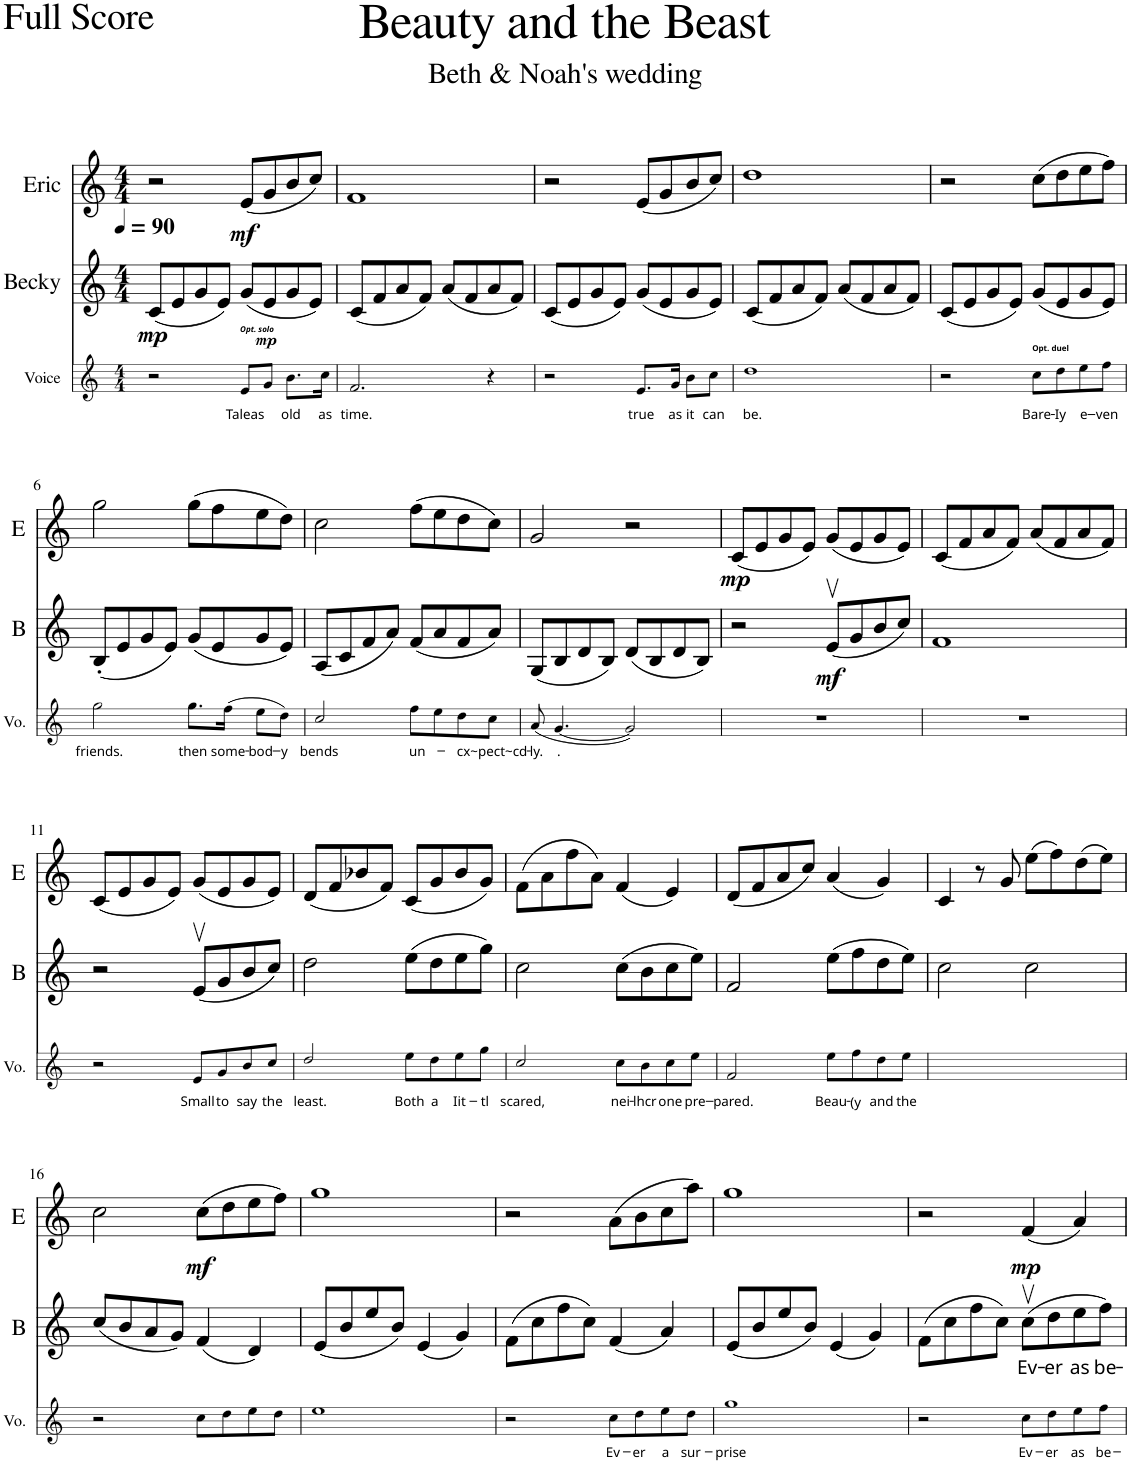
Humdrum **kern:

**kern	**text	**dynam	**kern	**text	**dynam	**kern	**dynam
*part3	*part3	*part3	*part2	*part2	*part2	*part1	*part1
*staff3	*staff3	*staff3	*staff2	*staff2	*staff2	*staff1	*staff1
*I"Voice	*	*	*I"Becky	*	*	*I"Eric	*
*I'Vo.	*	*	*I'B	*	*	*I'E	*
*stria5	*	*	*	*	*	*	*
*clefG2	*	*	*clefG2	*	*	*clefG2	*
*k[]	*	*	*k[]	*	*	*k[]	*
*M4/4	*	*	*M4/4	*	*	*M4/4	*
*MM90	*	*	*MM90	*	*	*MM90	*
=1	=1	=1	=1	=1	=1	=1	=1
!	!	!	!	!	!LO:DY:b	!	!
2r	.	.	(<8c/L	.	mp	2r	.
.	.	.	8e/	.	.	.	.
.	.	.	8g/	.	.	.	.
.	.	.	8e/J)	.	.	.	.
!LO:TX:a:Bi:t=Opt. solo	!	!	!	!	!	!	!
!	!LO:LY:b	!	!	!	!	!	!LO:DY:b
8e/L	Taleas	.	(<8g/L	.	.	(8e/L	mf
!	!	!LO:DY:a	!	!	!	!	!
8g/J	.	mp	8e/	.	.	8g/	.
!	!LO:LY:b	!	!	!	!	!	!
8.b\L	old	.	8g/	.	.	8b/	.
.	.	.	8e/J)	.	.	8cc/J)	.
!	!LO:LY:b	!	!	!	!	!	!
16cc\Jk	as	.	.	.	.	.	.
=2	=2	=2	=2	=2	=2	=2	=2
!	!LO:LY:b	!	!	!	!	!	!
2.f/	time.	.	(8c/L	.	.	1f	.
.	.	.	8f/	.	.	.	.
.	.	.	8a/	.	.	.	.
.	.	.	8f/J)	.	.	.	.
.	.	.	(<8a/L	.	.	.	.
.	.	.	8f/	.	.	.	.
4r	.	.	8a/	.	.	.	.
.	.	.	8f/J)	.	.	.	.
=3	=3	=3	=3	=3	=3	=3	=3
2r	.	.	(<8c/L	.	.	2r	.
.	.	.	8e/	.	.	.	.
.	.	.	8g/	.	.	.	.
.	.	.	8e/J)	.	.	.	.
!	!LO:LY:b	!	!	!	!	!	!
8.e/L	true	.	(8g/L	.	.	(8e/L	.
.	.	.	8e/	.	.	8g/	.
!	!LO:LY:b	!	!	!	!	!	!
16g/Jk	as	.	.	.	.	.	.
!	!LO:LY:b	!	!	!	!	!	!
8b\L	it	.	8g/	.	.	8b/	.
!	!LO:LY:b	!	!	!	!	!	!
8cc\J	can	.	8e/J)	.	.	8cc/J)	.
=4	=4	=4	=4	=4	=4	=4	=4
!	!LO:LY:b	!	!	!	!	!	!
1dd	be.	.	(<8c/L	.	.	1dd	.
.	.	.	8f/	.	.	.	.
.	.	.	8a/	.	.	.	.
.	.	.	8f/J)	.	.	.	.
.	.	.	(<8a/L	.	.	.	.
.	.	.	8f/	.	.	.	.
.	.	.	8a/	.	.	.	.
.	.	.	8f/J)	.	.	.	.
=5	=5	=5	=5	=5	=5	=5	=5
2r	.	.	(<8c/L	.	.	2r	.
.	.	.	8e/	.	.	.	.
.	.	.	8g/	.	.	.	.
.	.	.	8e/J)	.	.	.	.
!LO:TX:a:B:t=Opt. duel	!	!	!	!	!	!	!
!	!LO:LY:b	!	!	!	!	!	!
8cc\L	Bare-	.	(<8g/L	.	.	(>8cc\L	.
!	!LO:LY:b	!	!	!	!	!	!
8dd\	-Iy	.	8e/	.	.	8dd\	.
!	!LO:LY:b	!	!	!	!	!	!
8ee\	e-	.	8g/	.	.	8ee\	.
!	!LO:LY:b	!	!	!	!	!	!
8ff\J	-ven	.	8e/J)	.	.	8ff\J)	.
!!LO:LB:g=z
=6	=6	=6	=6	=6	=6	=6	=6
!	!LO:LY:b	!	!	!	!	!	!
2gg\	friends.	.	(<8B'/L	.	.	2gg\	.
.	.	.	8e/	.	.	.	.
.	.	.	8g/	.	.	.	.
.	.	.	8e/J)	.	.	.	.
!	!LO:LY:b	!	!	!	!	!	!
8.gg\L	then	.	(<8g/L	.	.	(>8gg\L	.
.	.	.	8e/	.	.	8ff\	.
!	!LO:LY:b	!	!	!	!	!	!
(>16ff\Jk	some-	.	.	.	.	.	.
!	!LO:LY:b	!	!	!	!	!	!
8ee\L	-bod-	.	8g/	.	.	8ee\	.
!	!LO:LY:b	!	!	!	!	!	!
8dd\J)	-y	.	8e/J)	.	.	8dd\J)	.
=7	=7	=7	=7	=7	=7	=7	=7
!	!LO:LY:b	!	!	!	!	!	!
2cc/	bends	.	(<8A/L	.	.	2cc\	.
.	.	.	8c/	.	.	.	.
.	.	.	8f/	.	.	.	.
.	.	.	8a/J)	.	.	.	.
!	!LO:LY:b	!	!	!	!	!	!
8ff\L	un-	.	(<8f/L	.	.	(8ff\L	.
8ee\	.	.	8a/	.	.	8ee\	.
!	!LO:LY:b	!	!	!	!	!	!
8dd\	-cx~pect~cd-	.	8f/	.	.	8dd\	.
8cc\J	.	.	8a/J)	.	.	8cc\J)	.
=8	=8	=8	=8	=8	=8	=8	=8
!	!LO:LY:b	!	!	!	!	!	!
(<8a/	-ly.	.	(8G/L	.	.	2g/	.
!	!LO:LY:b	!	!	!	!	!	!
[<4.g/	.	.	8B/	.	.	.	.
.	.	.	8d/	.	.	.	.
.	.	.	8B/J)	.	.	.	.
2g/])	.	.	(8d/L	.	.	2r	.
.	.	.	8B/	.	.	.	.
.	.	.	8d/	.	.	.	.
.	.	.	8B/J)	.	.	.	.
=9	=9	=9	=9	=9	=9	=9	=9
!	!	!	!	!	!	!	!LO:DY:b
1r	.	.	2r	.	.	(<8c/L	mp
.	.	.	.	.	.	8e/	.
.	.	.	.	.	.	8g/	.
.	.	.	.	.	.	8e/J)	.
!	!	!	!	!	!LO:DY:b	!	!
.	.	.	(<8ev/L	.	mf	(8g/L	.
.	.	.	8g/	.	.	8e/	.
.	.	.	8b/	.	.	8g/	.
.	.	.	8cc/J)	.	.	8e/J)	.
=10	=10	=10	=10	=10	=10	=10	=10
1r	.	.	1f	.	.	(<8c/L	.
.	.	.	.	.	.	8f/	.
.	.	.	.	.	.	8a/	.
.	.	.	.	.	.	8f/J)	.
.	.	.	.	.	.	(<8a/L	.
.	.	.	.	.	.	8f/	.
.	.	.	.	.	.	8a/	.
.	.	.	.	.	.	8f/J)	.
!!LO:LB:g=z
=11	=11	=11	=11	=11	=11	=11	=11
2r	.	.	2r	.	.	(<8c/L	.
.	.	.	.	.	.	8e/	.
.	.	.	.	.	.	8g/	.
.	.	.	.	.	.	8e/J)	.
!	!LO:LY:b	!	!	!	!	!	!
8e/L	Small	.	(<8ev/L	.	.	(<8g/L	.
!	!LO:LY:b	!	!	!	!	!	!
8g/	to	.	8g/	.	.	8e/	.
!	!LO:LY:b	!	!	!	!	!	!
8b/	say	.	8b/	.	.	8g/	.
!	!LO:LY:b	!	!	!	!	!	!
8cc/J	the	.	8cc/J)	.	.	8e/J)	.
=12	=12	=12	=12	=12	=12	=12	=12
!	!LO:LY:b	!	!	!	!	!	!
2dd/	least.	.	2dd\	.	.	(<8d/L	.
.	.	.	.	.	.	8f/	.
.	.	.	.	.	.	8b-X/	.
.	.	.	.	.	.	8f/J)	.
!	!LO:LY:b	!	!	!	!	!	!
8ee\L	Both	.	(8ee\L	.	.	(<8c/L	.
!	!LO:LY:b	!	!	!	!	!	!
8dd\	a	.	8dd\	.	.	8g/	.
!	!LO:LY:b	!	!	!	!	!	!
8ee\	Iit-	.	8ee\	.	.	8b-/	.
!	!LO:LY:b	!	!	!	!	!	!
8gg\J	-tl	.	8gg\J)	.	.	8g/J)	.
=13	=13	=13	=13	=13	=13	=13	=13
!	!LO:LY:b	!	!	!	!	!	!
2cc/	scared,	.	2cc\	.	.	(>8f\L	.
.	.	.	.	.	.	8a\	.
.	.	.	.	.	.	8ff\	.
.	.	.	.	.	.	8a\J)	.
!	!LO:LY:b	!	!	!	!	!	!
8cc\L	nei-	.	(>8cc\L	.	.	(<4f/	.
!	!LO:LY:b	!	!	!	!	!	!
8b\	-lhcr	.	8b\	.	.	.	.
!	!LO:LY:b	!	!	!	!	!	!
8cc\	one	.	8cc\	.	.	4e/)	.
!	!LO:LY:b	!	!	!	!	!	!
8ee\J	pre-	.	8ee\J)	.	.	.	.
=14	=14	=14	=14	=14	=14	=14	=14
!	!LO:LY:b	!	!	!	!	!	!
2f/	-pared.	.	2f/	.	.	(<8d/L	.
.	.	.	.	.	.	8f/	.
.	.	.	.	.	.	8a/	.
.	.	.	.	.	.	8cc/J)	.
!	!LO:LY:b	!	!	!	!	!	!
8ee\L	Beau-	.	(>8ee\L	.	.	(<4a/	.
!	!LO:LY:b	!	!	!	!	!	!
8ff\	-(y	.	8ff\	.	.	.	.
!	!LO:LY:b	!	!	!	!	!	!
8dd\	and	.	8dd\	.	.	4g/)	.
!	!LO:LY:b	!	!	!	!	!	!
8ee\J	the	.	8ee\J)	.	.	.	.
=15	=15	=15	=15	=15	=15	=15	=15
1ryy	.	.	2cc\	.	.	4c/	.
.	.	.	.	.	.	8r	.
.	.	.	.	.	.	8g/	.
.	.	.	2cc\	.	.	(>8ee\L	.
.	.	.	.	.	.	8ff\)	.
.	.	.	.	.	.	(>8dd\	.
.	.	.	.	.	.	8ee\J)	.
!!LO:LB:g=z
=16	=16	=16	=16	=16	=16	=16	=16
2r	.	.	(<8cc/L	.	.	2cc\	.
.	.	.	8b/	.	.	.	.
.	.	.	8a/	.	.	.	.
.	.	.	8g/J)	.	.	.	.
!	!	!	!	!	!	!	!LO:DY:b
8cc\L	.	.	(<4f/	.	.	(>8cc\L	mf
8dd\	.	.	.	.	.	8dd\	.
8ee\	.	.	4d/)	.	.	8ee\	.
8dd\J	.	.	.	.	.	8ff\J)	.
=17	=17	=17	=17	=17	=17	=17	=17
1ee	.	.	(<8e/L	.	.	1gg	.
.	.	.	8b/	.	.	.	.
.	.	.	8ee/	.	.	.	.
.	.	.	8b/J)	.	.	.	.
.	.	.	(<4e/	.	.	.	.
.	.	.	4g/)	.	.	.	.
=18	=18	=18	=18	=18	=18	=18	=18
2r	.	.	(>8f\L	.	.	2r	.
.	.	.	8cc\	.	.	.	.
.	.	.	8ff\	.	.	.	.
.	.	.	8cc\J)	.	.	.	.
!	!LO:LY:b	!	!	!	!	!	!
8cc\L	Ev-	.	(<4f/	.	.	(>8a\L	.
!	!LO:LY:b	!	!	!	!	!	!
8dd\	-er	.	.	.	.	8b\	.
!	!LO:LY:b	!	!	!	!	!	!
8ee\	a	.	4a/)	.	.	8cc\	.
!	!LO:LY:b	!	!	!	!	!	!
8dd\J	sur-	.	.	.	.	8aa\J)	.
=19	=19	=19	=19	=19	=19	=19	=19
!	!LO:LY:b	!	!	!	!	!	!
1gg	-prise	.	(<8e/L	.	.	1gg	.
.	.	.	8b/	.	.	.	.
.	.	.	8ee/	.	.	.	.
.	.	.	8b/J)	.	.	.	.
.	.	.	(<4e/	.	.	.	.
.	.	.	4g/)	.	.	.	.
=20	=20	=20	=20	=20	=20	=20	=20
2r	.	.	(8f\L	.	.	2r	.
.	.	.	8cc\	.	.	.	.
.	.	.	8ff\	.	.	.	.
.	.	.	8cc\J)	.	.	.	.
!	!LO:LY:b	!	!	!LO:LY:b	!	!	!LO:DY:b
8cc\L	Ev-	.	(>8ccv\L	Ev-	.	(<4f/	mp
!	!LO:LY:b	!	!	!LO:LY:b	!	!	!
8dd\	-er	.	8dd\	-er	.	.	.
!	!LO:LY:b	!	!	!LO:LY:b	!	!	!
8ee\	as	.	8ee\	as	.	4a/)	.
!	!LO:LY:b	!	!	!LO:LY:b	!	!	!
8ff\J	be-	.	8ff\J)	be-	.	.	.
=	=	=	=	=	=	=	=
*-	*-	*-	*-	*-	*-	*-	*-
